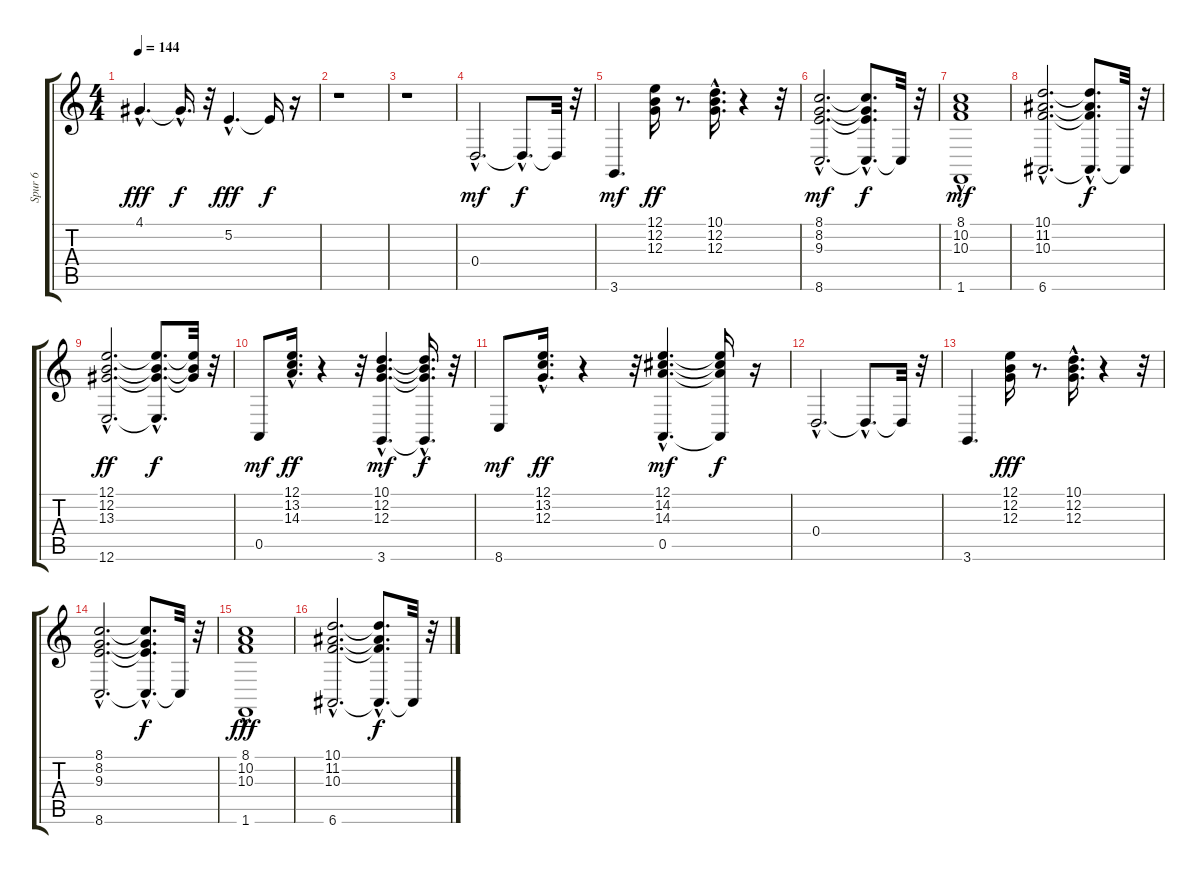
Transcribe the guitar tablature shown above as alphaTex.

\track ("Spur 6" "Spur 6") {instrument trombone}
\staff {score tabs}
\tuning (E4 B3 G3 D3 A2 E2) {hide}
\ts (4 4)
\tempo 144
\clef g2
\ks c
4.1{hac}.4{d dy fff} 4.1{hac t}.16{d dy f} r.32 5.2{hac}.4{d dy fff} 5.2{t}.16{dy f} r.16 |
r.1 |
r.1 |
0.4{hac}.2{d dy mf} 0.4{hac t}.8{d dy f} 0.4{t}.32 r.32 |
3.6.4{d dy mf} (12.1 12.2 12.3).16{dy ff} r.8{d} (10.1{hac} 12.2{hac} 12.3{hac}).16{d} r.4 r.32 |
(8.1{hac} 8.2{hac} 9.3{hac} 8.6{hac}).2{d dy mf} (8.1{t} 8.2{t} 9.3{t} 8.6{hac t}).8{d dy f} 8.6{t}.32 r.32 |
(8.1{hac} 10.2{hac} 10.3{hac} 1.6).1{dy mf} |
(10.1{hac} 11.2{hac} 10.3{hac} 6.6{hac}).2{d} (10.1{t} 11.2{t} 10.3{hac t} 6.6{hac t}).8{d dy f} 6.6{t}.32 r.32 |
(12.1{hac} 12.2{hac} 13.3{hac} 12.6{hac}).2{d dy ff} (12.1{hac t} 12.2{hac t} 13.3{hac t} 12.6{hac t}).8{d dy f} (12.1{t} 12.2{t} 13.3{t}).32 r.32 |
0.5.8{dy mf} (12.1{hac} 13.2{hac} 14.3{hac}).16{d dy ff} r.4 r.32 (10.1{hac} 12.2{hac} 12.3{hac} 3.6{hac}).4{d dy mf} (10.1{hac t} 12.2{t} 12.3{t} 3.6{t}).16{d dy f} r.32 |
8.6.8{dy mf} (12.1{hac} 13.2{hac} 12.3{hac}).16{d dy ff} r.4 r.32 (12.1{hac} 14.2{hac} 14.3{hac} 0.5{hac}).4{d dy mf} (12.1{t} 14.2{t} 14.3{t} 0.5{t}).16{dy f} r.16 |
0.4{hac}.2{d} 0.4{hac t}.8{d} 0.4{t}.32 r.32 |
3.6.4{d} (12.1 12.2 12.3).16{dy fff} r.8{d} (10.1{hac} 12.2{hac} 12.3{hac}).16{d} r.4 r.32 |
(8.1{hac} 8.2{hac} 9.3{hac} 8.6{hac}).2{d} (8.1{t} 8.2{t} 9.3{t} 8.6{hac t}).8{d dy f} 8.6{t}.32 r.32 |
(8.1{hac} 10.2{hac} 10.3{hac} 1.6).1{dy fff} |
(10.1{hac} 11.2{hac} 10.3{hac} 6.6{hac}).2{d} (10.1{t} 11.2{t} 10.3{hac t} 6.6{hac t}).8{d dy f} 6.6{t}.32 r.32
